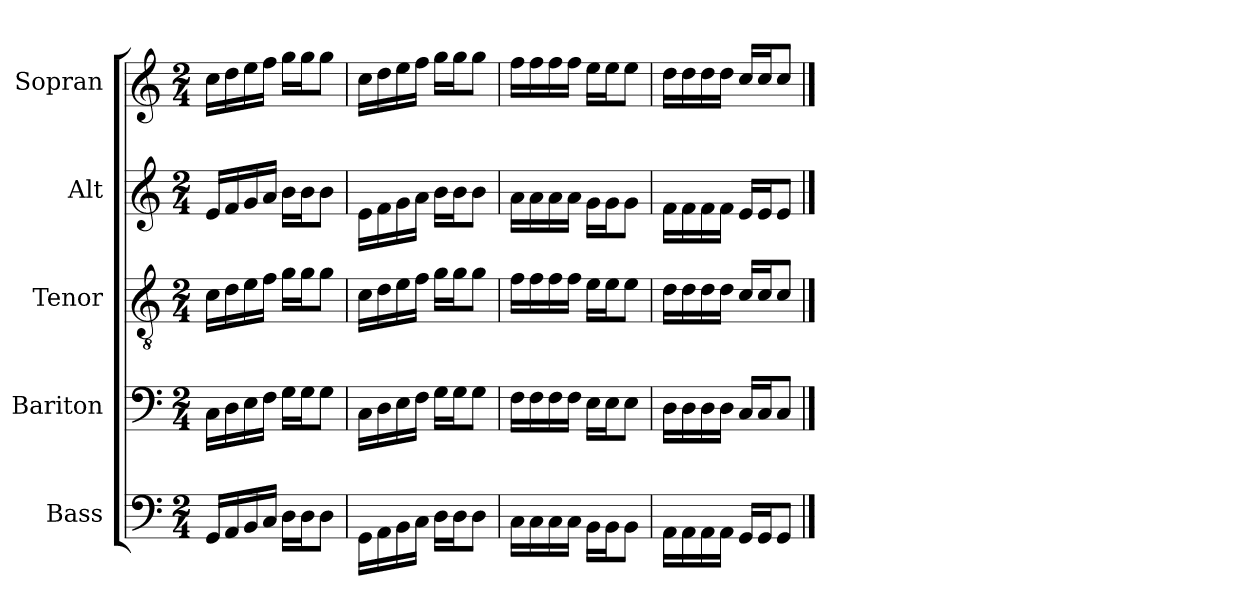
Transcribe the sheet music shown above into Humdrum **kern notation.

**kern	**kern	**kern	**kern	**kern
*part5	*part4	*part3	*part2	*part1
*staff5	*staff4	*staff3	*staff2	*staff1
*I"Bass	*I"Bariton	*I"Tenor	*I"Alt	*I"Sopran
*I'B.	*I'Bar.	*I'T.	*I'A.	*I'S.
*clefF4	*clefF4	*clefGv2	*clefG2	*clefG2
*k[]	*k[]	*k[]	*k[]	*k[]
*M2/4	*M2/4	*M2/4	*M2/4	*M2/4
*MM30	*MM30	*MM30	*MM30	*MM30
=1	=1	=1	=1	=1
16GG/LL	16C\LL	16c\LL	16e/LL	16cc\LL
16AA/	16D\	16d\	16f/	16dd\
16BB/	16E\	16e\	16g/	16ee\
16C/JJ	16F\JJ	16f\JJ	16a/JJ	16ff\JJ
16D\LL	16G\LL	16g\LL	16b\LL	16gg\LL
16D\J	16G\J	16g\J	16b\J	16gg\J
8D\J	8G\J	8g\J	8b\J	8gg\J
=2	=2	=2	=2	=2
16GG\LL	16C\LL	16c\LL	16e\LL	16cc\LL
16AA\	16D\	16d\	16f\	16dd\
16BB\	16E\	16e\	16g\	16ee\
16C\JJ	16F\JJ	16f\JJ	16a\JJ	16ff\JJ
16D\LL	16G\LL	16g\LL	16b\LL	16gg\LL
16D\J	16G\J	16g\J	16b\J	16gg\J
8D\J	8G\J	8g\J	8b\J	8gg\J
=3	=3	=3	=3	=3
16C\LL	16F\LL	16f\LL	16a\LL	16ff\LL
16C\	16F\	16f\	16a\	16ff\
16C\	16F\	16f\	16a\	16ff\
16C\JJ	16F\JJ	16f\JJ	16a\JJ	16ff\JJ
16BB\LL	16E\LL	16e\LL	16g\LL	16ee\LL
16BB\J	16E\J	16e\J	16g\J	16ee\J
8BB\J	8E\J	8e\J	8g\J	8ee\J
=4	=4	=4	=4	=4
16AA\LL	16D\LL	16d\LL	16f\LL	16dd\LL
16AA\	16D\	16d\	16f\	16dd\
16AA\	16D\	16d\	16f\	16dd\
16AA\JJ	16D\JJ	16d\JJ	16f\JJ	16dd\JJ
16GG/LL	16C/LL	16c/LL	16e/LL	16cc/LL
16GG/J	16C/J	16c/J	16e/J	16cc/J
8GG/J	8C/J	8c/J	8e/J	8cc/J
==	==	==	==	==
*-	*-	*-	*-	*-
